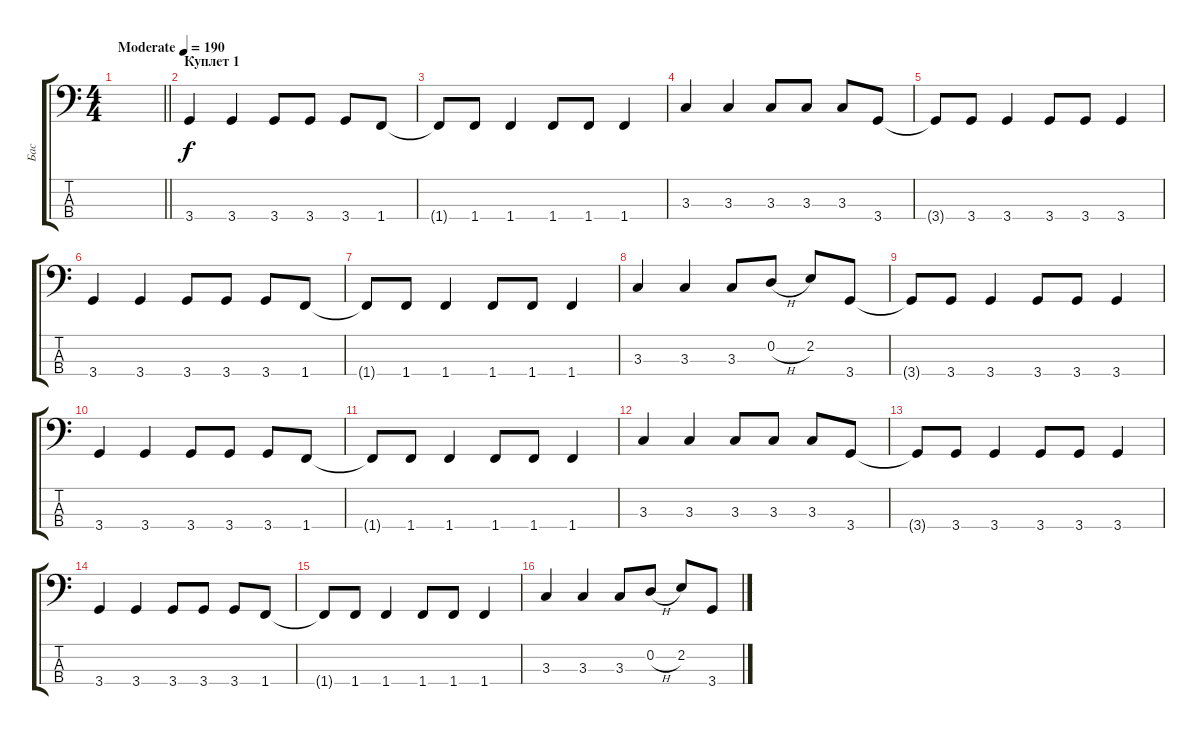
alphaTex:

\track ("Бас" "Бас") {instrument electricbassfinger}
\staff {score tabs}
\tuning (G2 D2 A1 E1) {hide}
\ts (4 4)
\tempo (190 "Moderate")
\clef f4
\barLineRight lightlight
\ks c
|
\section ("" "Куплет 1")
3.4.4 3.4.4 3.4.8 3.4.8 3.4.8 1.4.8 |
1.4{t}.8 1.4.8 1.4.4 1.4.8 1.4.8 1.4.4 |
3.3.4 3.3.4 3.3.8 3.3.8 3.3.8 3.4.8 |
3.4{t}.8 3.4.8 3.4.4 3.4.8 3.4.8 3.4.4 |
3.4.4 3.4.4 3.4.8 3.4.8 3.4.8 1.4.8 |
1.4{t}.8 1.4.8 1.4.4 1.4.8 1.4.8 1.4.4 |
3.3.4 3.3.4 3.3.8 0.2{h}.8 2.2.8 3.4.8 |
3.4{t}.8 3.4.8 3.4.4 3.4.8 3.4.8 3.4.4 |
3.4.4 3.4.4 3.4.8 3.4.8 3.4.8 1.4.8 |
1.4{t}.8 1.4.8 1.4.4 1.4.8 1.4.8 1.4.4 |
3.3.4 3.3.4 3.3.8 3.3.8 3.3.8 3.4.8 |
3.4{t}.8 3.4.8 3.4.4 3.4.8 3.4.8 3.4.4 |
3.4.4 3.4.4 3.4.8 3.4.8 3.4.8 1.4.8 |
1.4{t}.8 1.4.8 1.4.4 1.4.8 1.4.8 1.4.4 |
3.3.4 3.3.4 3.3.8 0.2{h}.8 2.2.8 3.4.8
